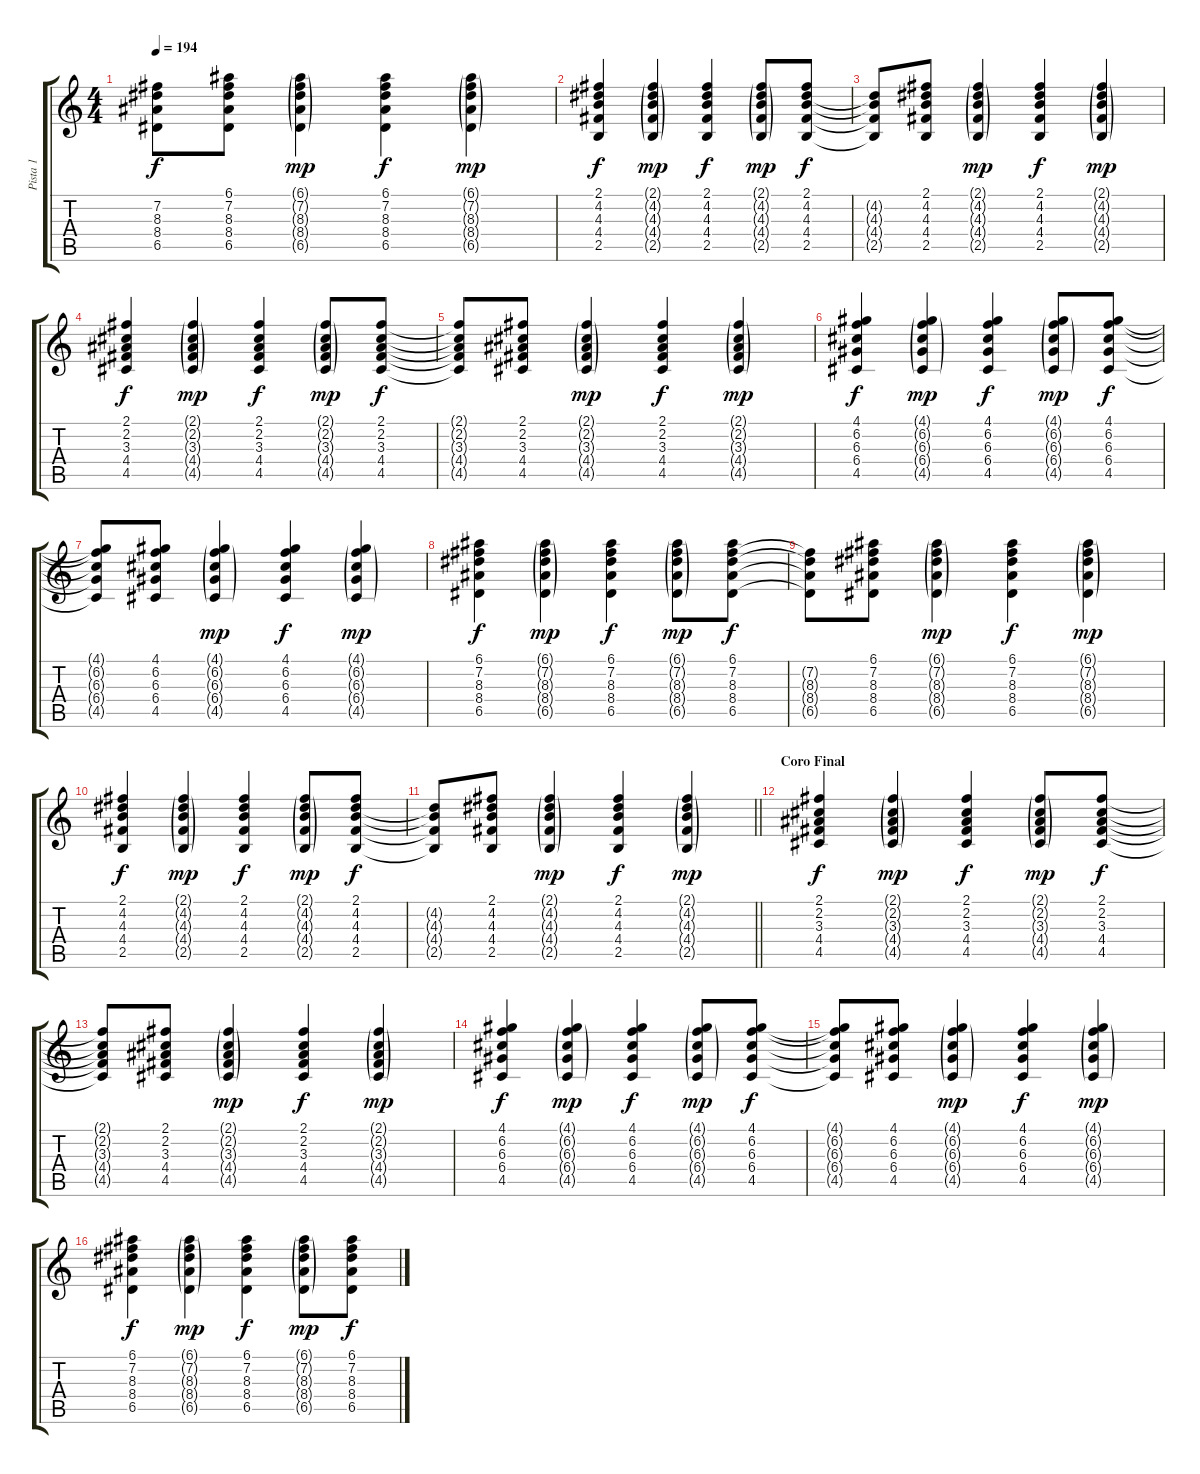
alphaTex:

\track ("Pista 1" "Pista 1") {instrument acousticguitarsteel}
\staff {score tabs}
\tuning (E4 B3 G3 D3 A2 E2) {hide}
\ts (4 4)
\tempo 194
\clef g2
\ks c
(7.2{t} 8.3{t} 8.4{t} 6.5{t}).8{dy f} (6.1 7.2 8.3 8.4 6.5).8 (6.1{g} 7.2{g} 8.3{g} 8.4{g} 6.5{g}).4{dy mp} (6.1 7.2 8.3 8.4 6.5).4{dy f} (6.1{g} 7.2{g} 8.3{g} 8.4{g} 6.5{g}).4{dy mp} |
(2.1 4.2 4.3 4.4 2.5).4{dy f} (2.1{g} 4.2{g} 4.3{g} 4.4{g} 2.5{g}).4{dy mp} (2.1 4.2 4.3 4.4 2.5).4{dy f} (2.1{g} 4.2{g} 4.3{g} 4.4{g} 2.5{g}).8{dy mp} (2.1 4.2 4.3 4.4 2.5).8{dy f} |
(4.2{t} 4.3{t} 4.4{t} 2.5{t}).8 (2.1 4.2 4.3 4.4 2.5).8 (2.1{g} 4.2{g} 4.3{g} 4.4{g} 2.5{g}).4{dy mp} (2.1 4.2 4.3 4.4 2.5).4{dy f} (2.1{g} 4.2{g} 4.3{g} 4.4{g} 2.5{g}).4{dy mp} |
(2.1 2.2 3.3 4.4 4.5).4{dy f} (2.1{g} 2.2{g} 3.3{g} 4.4{g} 4.5{g}).4{dy mp} (2.1 2.2 3.3 4.4 4.5).4{dy f} (2.1{g} 2.2{g} 3.3{g} 4.4{g} 4.5{g}).8{dy mp} (2.1 2.2 3.3 4.4 4.5).8{dy f} |
(2.1{t} 2.2{t} 3.3{t} 4.4{t} 4.5{t}).8 (2.1 2.2 3.3 4.4 4.5).8 (2.1{g} 2.2{g} 3.3{g} 4.4{g} 4.5{g}).4{dy mp} (2.1 2.2 3.3 4.4 4.5).4{dy f} (2.1{g} 2.2{g} 3.3{g} 4.4{g} 4.5{g}).4{dy mp} |
(4.1 6.2 6.3 6.4 4.5).4{dy f} (4.1{g} 6.2{g} 6.3{g} 6.4{g} 4.5{g}).4{dy mp} (4.1 6.2 6.3 6.4 4.5).4{dy f} (4.1{g} 6.2{g} 6.3{g} 6.4{g} 4.5{g}).8{dy mp} (4.1 6.2 6.3 6.4 4.5).8{dy f} |
(4.1{t} 6.2{t} 6.3{t} 6.4{t} 4.5{t}).8 (4.1 6.2 6.3 6.4 4.5).8 (4.1{g} 6.2{g} 6.3{g} 6.4{g} 4.5{g}).4{dy mp} (4.1 6.2 6.3 6.4 4.5).4{dy f} (4.1{g} 6.2{g} 6.3{g} 6.4{g} 4.5{g}).4{dy mp} |
(6.1 7.2 8.3 8.4 6.5).4{dy f} (6.1{g} 7.2{g} 8.3{g} 8.4{g} 6.5{g}).4{dy mp} (6.1 7.2 8.3 8.4 6.5).4{dy f} (6.1{g} 7.2{g} 8.3{g} 8.4{g} 6.5{g}).8{dy mp} (6.1 7.2 8.3 8.4 6.5).8{dy f} |
(7.2{t} 8.3{t} 8.4{t} 6.5{t}).8 (6.1 7.2 8.3 8.4 6.5).8 (6.1{g} 7.2{g} 8.3{g} 8.4{g} 6.5{g}).4{dy mp} (6.1 7.2 8.3 8.4 6.5).4{dy f} (6.1{g} 7.2{g} 8.3{g} 8.4{g} 6.5{g}).4{dy mp} |
(2.1 4.2 4.3 4.4 2.5).4{dy f} (2.1{g} 4.2{g} 4.3{g} 4.4{g} 2.5{g}).4{dy mp} (2.1 4.2 4.3 4.4 2.5).4{dy f} (2.1{g} 4.2{g} 4.3{g} 4.4{g} 2.5{g}).8{dy mp} (2.1 4.2 4.3 4.4 2.5).8{dy f} |
\barLineRight lightlight
(4.2{t} 4.3{t} 4.4{t} 2.5{t}).8 (2.1 4.2 4.3 4.4 2.5).8 (2.1{g} 4.2{g} 4.3{g} 4.4{g} 2.5{g}).4{dy mp} (2.1 4.2 4.3 4.4 2.5).4{dy f} (2.1{g} 4.2{g} 4.3{g} 4.4{g} 2.5{g}).4{dy mp} |
\section ("" "Coro Final")
(2.1 2.2 3.3 4.4 4.5).4{dy f} (2.1{g} 2.2{g} 3.3{g} 4.4{g} 4.5{g}).4{dy mp} (2.1 2.2 3.3 4.4 4.5).4{dy f} (2.1{g} 2.2{g} 3.3{g} 4.4{g} 4.5{g}).8{dy mp} (2.1 2.2 3.3 4.4 4.5).8{dy f} |
(2.1{t} 2.2{t} 3.3{t} 4.4{t} 4.5{t}).8 (2.1 2.2 3.3 4.4 4.5).8 (2.1{g} 2.2{g} 3.3{g} 4.4{g} 4.5{g}).4{dy mp} (2.1 2.2 3.3 4.4 4.5).4{dy f} (2.1{g} 2.2{g} 3.3{g} 4.4{g} 4.5{g}).4{dy mp} |
(4.1 6.2 6.3 6.4 4.5).4{dy f} (4.1{g} 6.2{g} 6.3{g} 6.4{g} 4.5{g}).4{dy mp} (4.1 6.2 6.3 6.4 4.5).4{dy f} (4.1{g} 6.2{g} 6.3{g} 6.4{g} 4.5{g}).8{dy mp} (4.1 6.2 6.3 6.4 4.5).8{dy f} |
(4.1{t} 6.2{t} 6.3{t} 6.4{t} 4.5{t}).8 (4.1 6.2 6.3 6.4 4.5).8 (4.1{g} 6.2{g} 6.3{g} 6.4{g} 4.5{g}).4{dy mp} (4.1 6.2 6.3 6.4 4.5).4{dy f} (4.1{g} 6.2{g} 6.3{g} 6.4{g} 4.5{g}).4{dy mp} |
(6.1 7.2 8.3 8.4 6.5).4{dy f} (6.1{g} 7.2{g} 8.3{g} 8.4{g} 6.5{g}).4{dy mp} (6.1 7.2 8.3 8.4 6.5).4{dy f} (6.1{g} 7.2{g} 8.3{g} 8.4{g} 6.5{g}).8{dy mp} (6.1 7.2 8.3 8.4 6.5).8{dy f}
